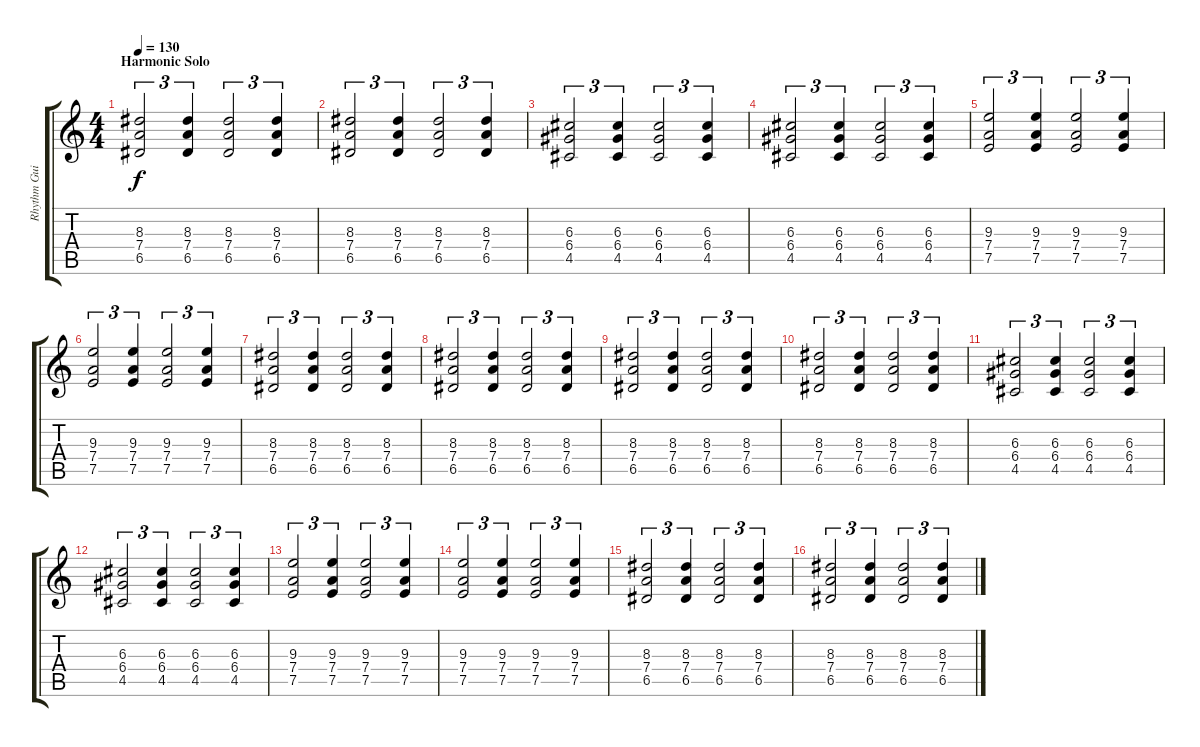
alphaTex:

\track ("Rhythm Guitar" "Rhythm Gui") {instrument overdrivenguitar}
\staff {score tabs}
\tuning (E4 B3 G3 D3 A2 E2) {hide}
\ts (4 4)
\section ("" "Harmonic Solo")
\tempo 130
\clef g2
\ks c
(8.3 7.4 6.5).2{tu (3 2) dy f} (8.3 7.4 6.5).4{tu (3 2)} (8.3 7.4 6.5).2{tu (3 2)} (8.3 7.4 6.5).4{tu (3 2)} |
(8.3 7.4 6.5).2{tu (3 2)} (8.3 7.4 6.5).4{tu (3 2)} (8.3 7.4 6.5).2{tu (3 2)} (8.3 7.4 6.5).4{tu (3 2)} |
(6.3 6.4 4.5).2{tu (3 2)} (6.3 6.4 4.5).4{tu (3 2)} (6.3 6.4 4.5).2{tu (3 2)} (6.3 6.4 4.5).4{tu (3 2)} |
(6.3 6.4 4.5).2{tu (3 2)} (6.3 6.4 4.5).4{tu (3 2)} (6.3 6.4 4.5).2{tu (3 2)} (6.3 6.4 4.5).4{tu (3 2)} |
(9.3 7.4 7.5).2{tu (3 2)} (9.3 7.4 7.5).4{tu (3 2)} (9.3 7.4 7.5).2{tu (3 2)} (9.3 7.4 7.5).4{tu (3 2)} |
(9.3 7.4 7.5).2{tu (3 2)} (9.3 7.4 7.5).4{tu (3 2)} (9.3 7.4 7.5).2{tu (3 2)} (9.3 7.4 7.5).4{tu (3 2)} |
(8.3 7.4 6.5).2{tu (3 2)} (8.3 7.4 6.5).4{tu (3 2)} (8.3 7.4 6.5).2{tu (3 2)} (8.3 7.4 6.5).4{tu (3 2)} |
(8.3 7.4 6.5).2{tu (3 2)} (8.3 7.4 6.5).4{tu (3 2)} (8.3 7.4 6.5).2{tu (3 2)} (8.3 7.4 6.5).4{tu (3 2)} |
(8.3 7.4 6.5).2{tu (3 2)} (8.3 7.4 6.5).4{tu (3 2)} (8.3 7.4 6.5).2{tu (3 2)} (8.3 7.4 6.5).4{tu (3 2)} |
(8.3 7.4 6.5).2{tu (3 2)} (8.3 7.4 6.5).4{tu (3 2)} (8.3 7.4 6.5).2{tu (3 2)} (8.3 7.4 6.5).4{tu (3 2)} |
(6.3 6.4 4.5).2{tu (3 2)} (6.3 6.4 4.5).4{tu (3 2)} (6.3 6.4 4.5).2{tu (3 2)} (6.3 6.4 4.5).4{tu (3 2)} |
(6.3 6.4 4.5).2{tu (3 2)} (6.3 6.4 4.5).4{tu (3 2)} (6.3 6.4 4.5).2{tu (3 2)} (6.3 6.4 4.5).4{tu (3 2)} |
(9.3 7.4 7.5).2{tu (3 2)} (9.3 7.4 7.5).4{tu (3 2)} (9.3 7.4 7.5).2{tu (3 2)} (9.3 7.4 7.5).4{tu (3 2)} |
(9.3 7.4 7.5).2{tu (3 2)} (9.3 7.4 7.5).4{tu (3 2)} (9.3 7.4 7.5).2{tu (3 2)} (9.3 7.4 7.5).4{tu (3 2)} |
(8.3 7.4 6.5).2{tu (3 2)} (8.3 7.4 6.5).4{tu (3 2)} (8.3 7.4 6.5).2{tu (3 2)} (8.3 7.4 6.5).4{tu (3 2)} |
(8.3 7.4 6.5).2{tu (3 2)} (8.3 7.4 6.5).4{tu (3 2)} (8.3 7.4 6.5).2{tu (3 2)} (8.3 7.4 6.5).4{tu (3 2)}
